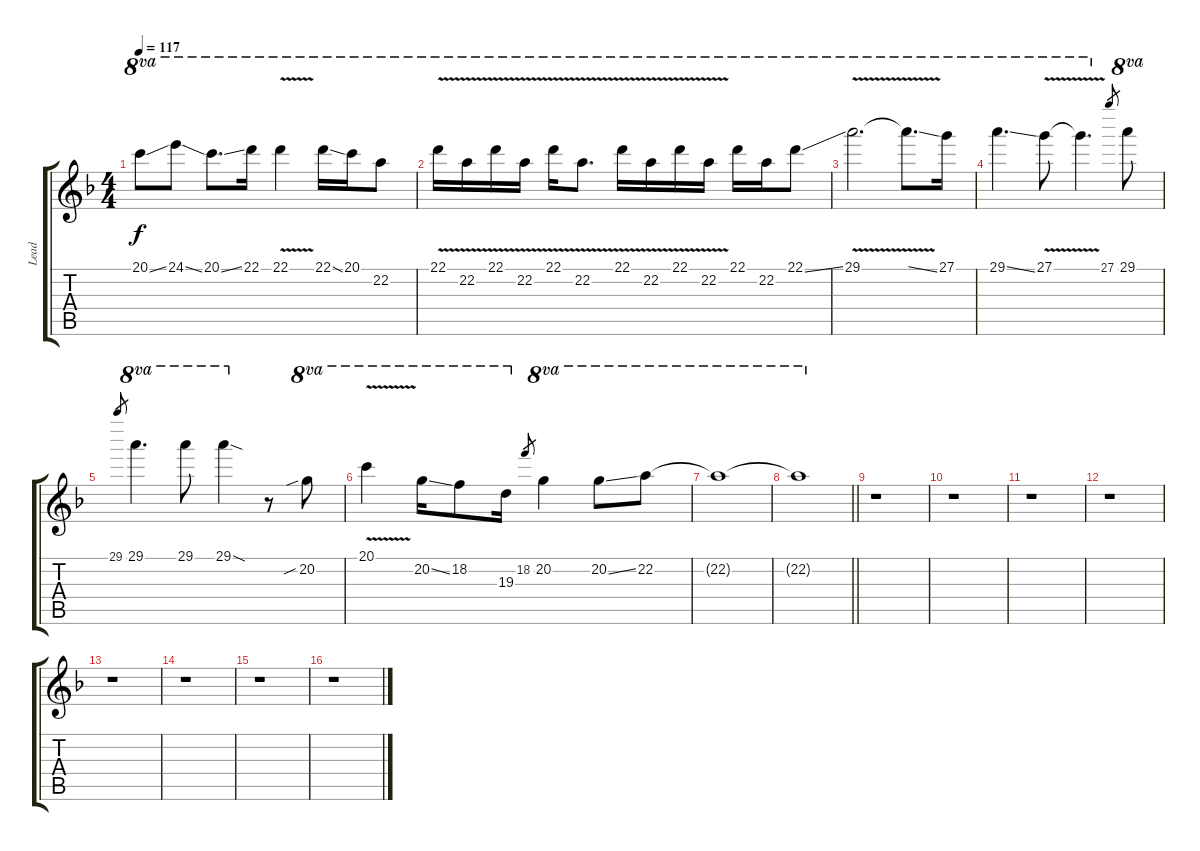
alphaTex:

\track ("Lead" "Lead") {instrument overdrivenguitar}
\staff {score tabs}
\tuning (E4 B3 G3 D3 A2 E2) {hide}
\ts (4 4)
\tempo 117
\clef g2
\ks f
20.1{ss}.8{ot 8va dy f} 24.1{ss}.8{ot 8va} 20.1{ss}.8{d ot 8va} 22.1.16{ot 8va} 22.1{v}.4{ot 8va} 22.1{ss}.16{ot 8va} 20.1.16{ot 8va} 22.2.8{ot 8va} |
22.1{v}.16{ot 8va} 22.2{v}.16{ot 8va} 22.1{v}.16{ot 8va} 22.2{v}.16{ot 8va} 22.1{v}.16{ot 8va} 22.2{v}.8{d ot 8va} 22.1{v}.16{ot 8va} 22.2{v}.16{ot 8va} 22.1{v}.16{ot 8va} 22.2{v}.16{ot 8va} 22.1.16{ot 8va} 22.2.16{ot 8va} 22.1{ss}.8{ot 8va} |
29.1{v}.2{d ot 8va} 29.1{ss t}.8{d ot 8va} 27.1.16{ot 8va} |
29.1{ss}.4{d ot 8va} 27.1{v}.8{ot 8va} 27.1{t}.4{d ot 8va} 27.1.8{gr} 29.1.8{ot 8va} |
29.1.8{gr} 29.1.4{d ot 8va} 29.1.8{ot 8va} 29.1{sod}.4{ot 8va} r.8 20.2{sib}.8{ot 8va} |
20.1{v}.4{ot 8va} 20.2{ss}.16{ot 8va} 18.2.8{ot 8va} 19.3.16{ot 8va} 18.2.8{gr} 20.2.4{ot 8va} 20.2{ss}.8{ot 8va} 22.2.8{ot 8va} |
22.2{t}.1{ot 8va} |
\barLineRight lightlight
22.2{t}.1{ot 8va} |
r.1 |
r.1 |
r.1 |
r.1 |
r.1 |
r.1 |
r.1 |
r.1
